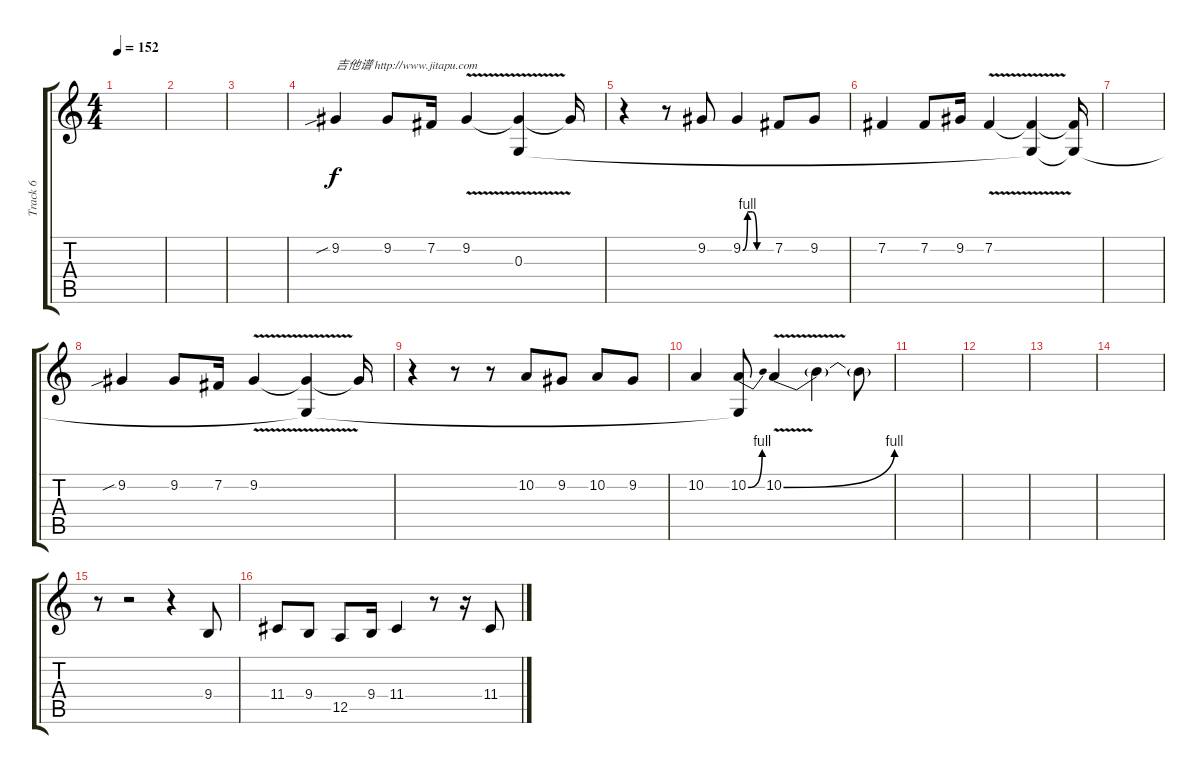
\track ("Track 6" "Track 6") {instrument electricgrandpiano}
\staff {score tabs}
\tuning (E4 B3 G3 D3 A2 E2) {hide}
\ts (4 4)
\tempo 152
\clef g2
\ks c
|
|
|
9.2{sib}.4{txt "吉他谱 http://www.jitapu.com"} 9.2.8 7.2.16 9.2{v}.4 (9.2{t} 0.3).4 9.2{t}.16 |
r.4 r.8 9.2.8 9.2{be (custom 0 0 10 4 20 4 30 0 60 0)}.4 7.2.8 9.2.8 |
7.2.4 7.2.8 9.2.16 7.2{v}.4 (7.2{t} 0.3{t}).4 (7.2{t} 0.3{t}).16 |
|
9.2{sib}.4 9.2.8 7.2.16 9.2{v}.4 (9.2{t} 0.3{t}).4 9.2{t}.16 |
r.4 r.8 r.8 10.2.8 9.2.8 10.2.8 9.2.8 |
10.2.4 (10.2{be (bend 0 0 60 4)} 0.3{t}).8 10.2{be (bend 0 0 60 4) v}.4 10.2{t}.4 10.2{t}.8 |
|
|
|
|
r.8 r.2 r.4 9.4.8 |
11.4.8 9.4.8 12.5.8 9.4.16 11.4.4 r.8 r.16 11.4.8
